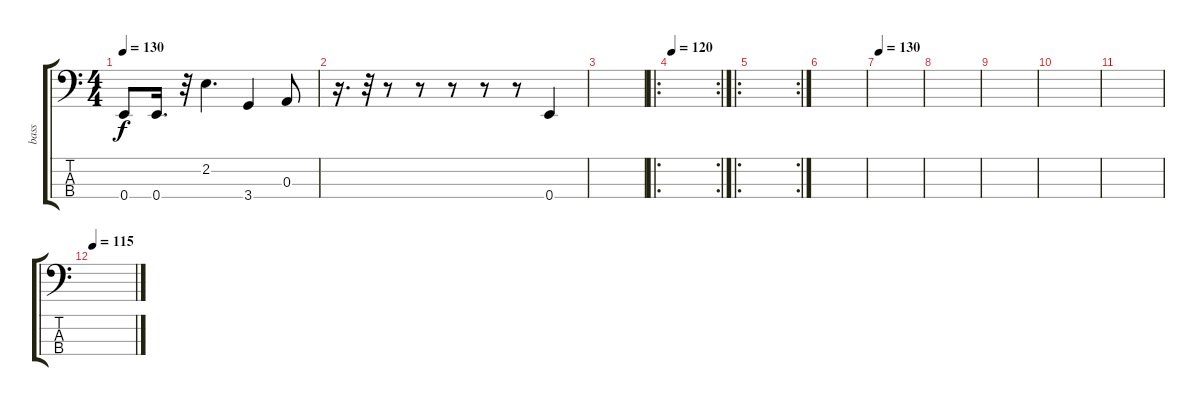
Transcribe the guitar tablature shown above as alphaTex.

\track ("bass" "bass") {instrument electricbassfinger}
\staff {score tabs}
\tuning (G2 D2 A1 E1) {hide}
\ts (4 4)
\tempo 130
\clef f4
\ks c
0.4.8{dy f} 0.4.16{d} r.32 2.2.4{d} 3.4.4 0.3.8 |
r.16{d} r.32 r.8 r.8 r.8 r.8 r.8 0.4.4 |
|
\ro
\rc 2
\tempo 120
|
\ro
\rc 2
|
|
\tempo 130
|
|
|
|
|
\tempo 115
